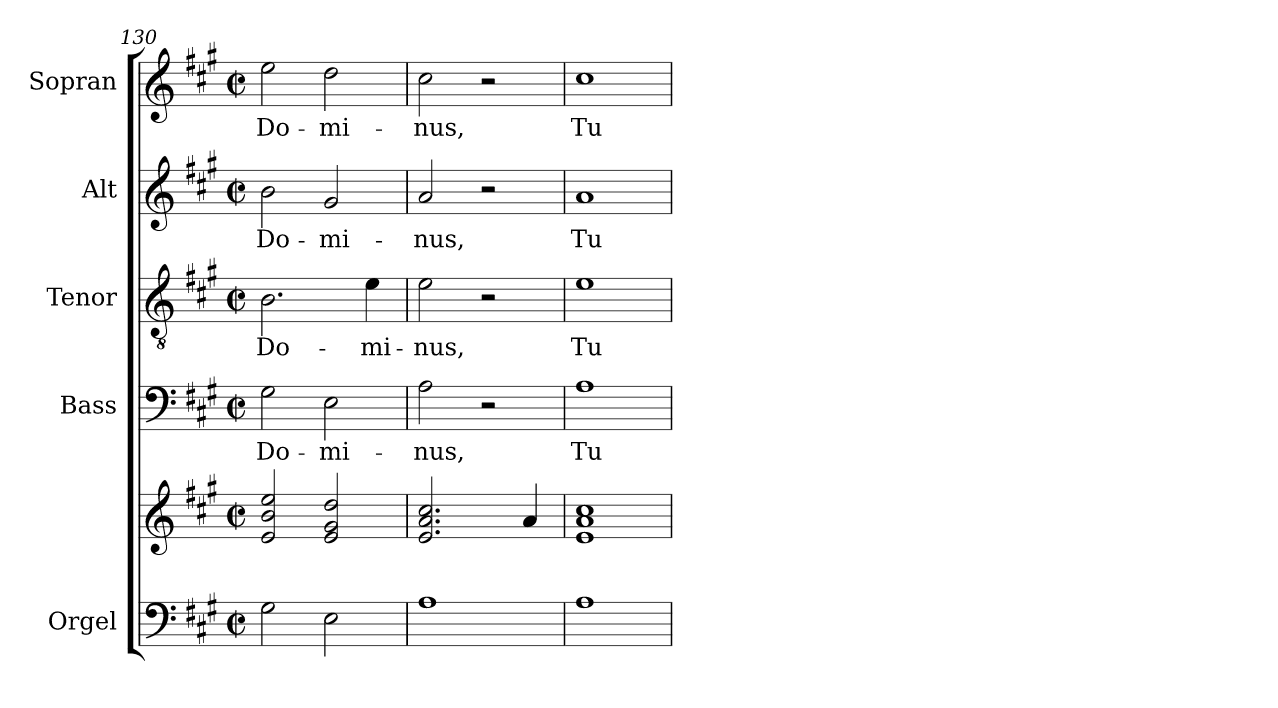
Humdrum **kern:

**kern	**kern	**kern	**text	**kern	**text	**kern	**text	**kern	**text
*part5	*part5	*part4	*part4	*part3	*part3	*part2	*part2	*part1	*part1
*staff6	*staff5	*staff4	*staff4	*staff3	*staff3	*staff2	*staff2	*staff1	*staff1
*I"Orgel	*	*I"Bass	*	*I"Tenor	*	*I"Alt	*	*I"Sopran	*
*I'Org.	*	*I'B.	*	*I'T.	*	*I'A.	*	*I'S.	*
*clefF4	*clefG2	*clefF4	*	*clefGv2	*	*clefG2	*	*clefG2	*
*k[f#c#g#]	*k[f#c#g#]	*k[f#c#g#]	*	*k[f#c#g#]	*	*k[f#c#g#]	*	*k[f#c#g#]	*
*A:	*A:	*A:	*	*A:	*	*A:	*	*A:	*
*M2/2	*M2/2	*M2/2	*	*M2/2	*	*M2/2	*	*M2/2	*
*met(c|)	*met(c|)	*met(c|)	*	*met(c|)	*	*met(c|)	*	*met(c|)	*
=130	=130	=130	=130	=130	=130	=130	=130	=130	=130
!	!	!	!LO:LY:b	!	!LO:LY:b	!	!LO:LY:b	!	!LO:LY:b
2G#\	2e/ 2b/ 2ee/	2G#\	Do-	2.B\	Do-	2b\	Do-	2ee\	Do-
!	!	!	!LO:LY:b	!	!	!	!LO:LY:b	!	!LO:LY:b
2E\	2e/ 2g#/ 2dd/	2E\	-mi-	.	.	2g#/	-mi-	2dd\	-mi-
!	!	!	!	!	!LO:LY:b	!	!	!	!
.	.	.	.	4e\	-mi-	.	.	.	.
=131	=131	=131	=131	=131	=131	=131	=131	=131	=131
!	!	!	!LO:LY:b	!	!LO:LY:b	!	!LO:LY:b	!	!LO:LY:b
1A	2.e/ 2.a/ 2.cc#/	2A\	-nus,	2e\	-nus,	2a/	-nus,	2cc#\	-nus,
.	.	2r	.	2r	.	2r	.	2r	.
.	4a/	.	.	.	.	.	.	.	.
=132	=132	=132	=132	=132	=132	=132	=132	=132	=132
!	!	!	!LO:LY:b	!	!LO:LY:b	!	!LO:LY:b	!	!LO:LY:b
1A	1e 1a 1cc#	1A	Tu	1e	Tu	1a	Tu	1cc#	Tu
=	=	=	=	=	=	=	=	=	=
*-	*-	*-	*-	*-	*-	*-	*-	*-	*-
